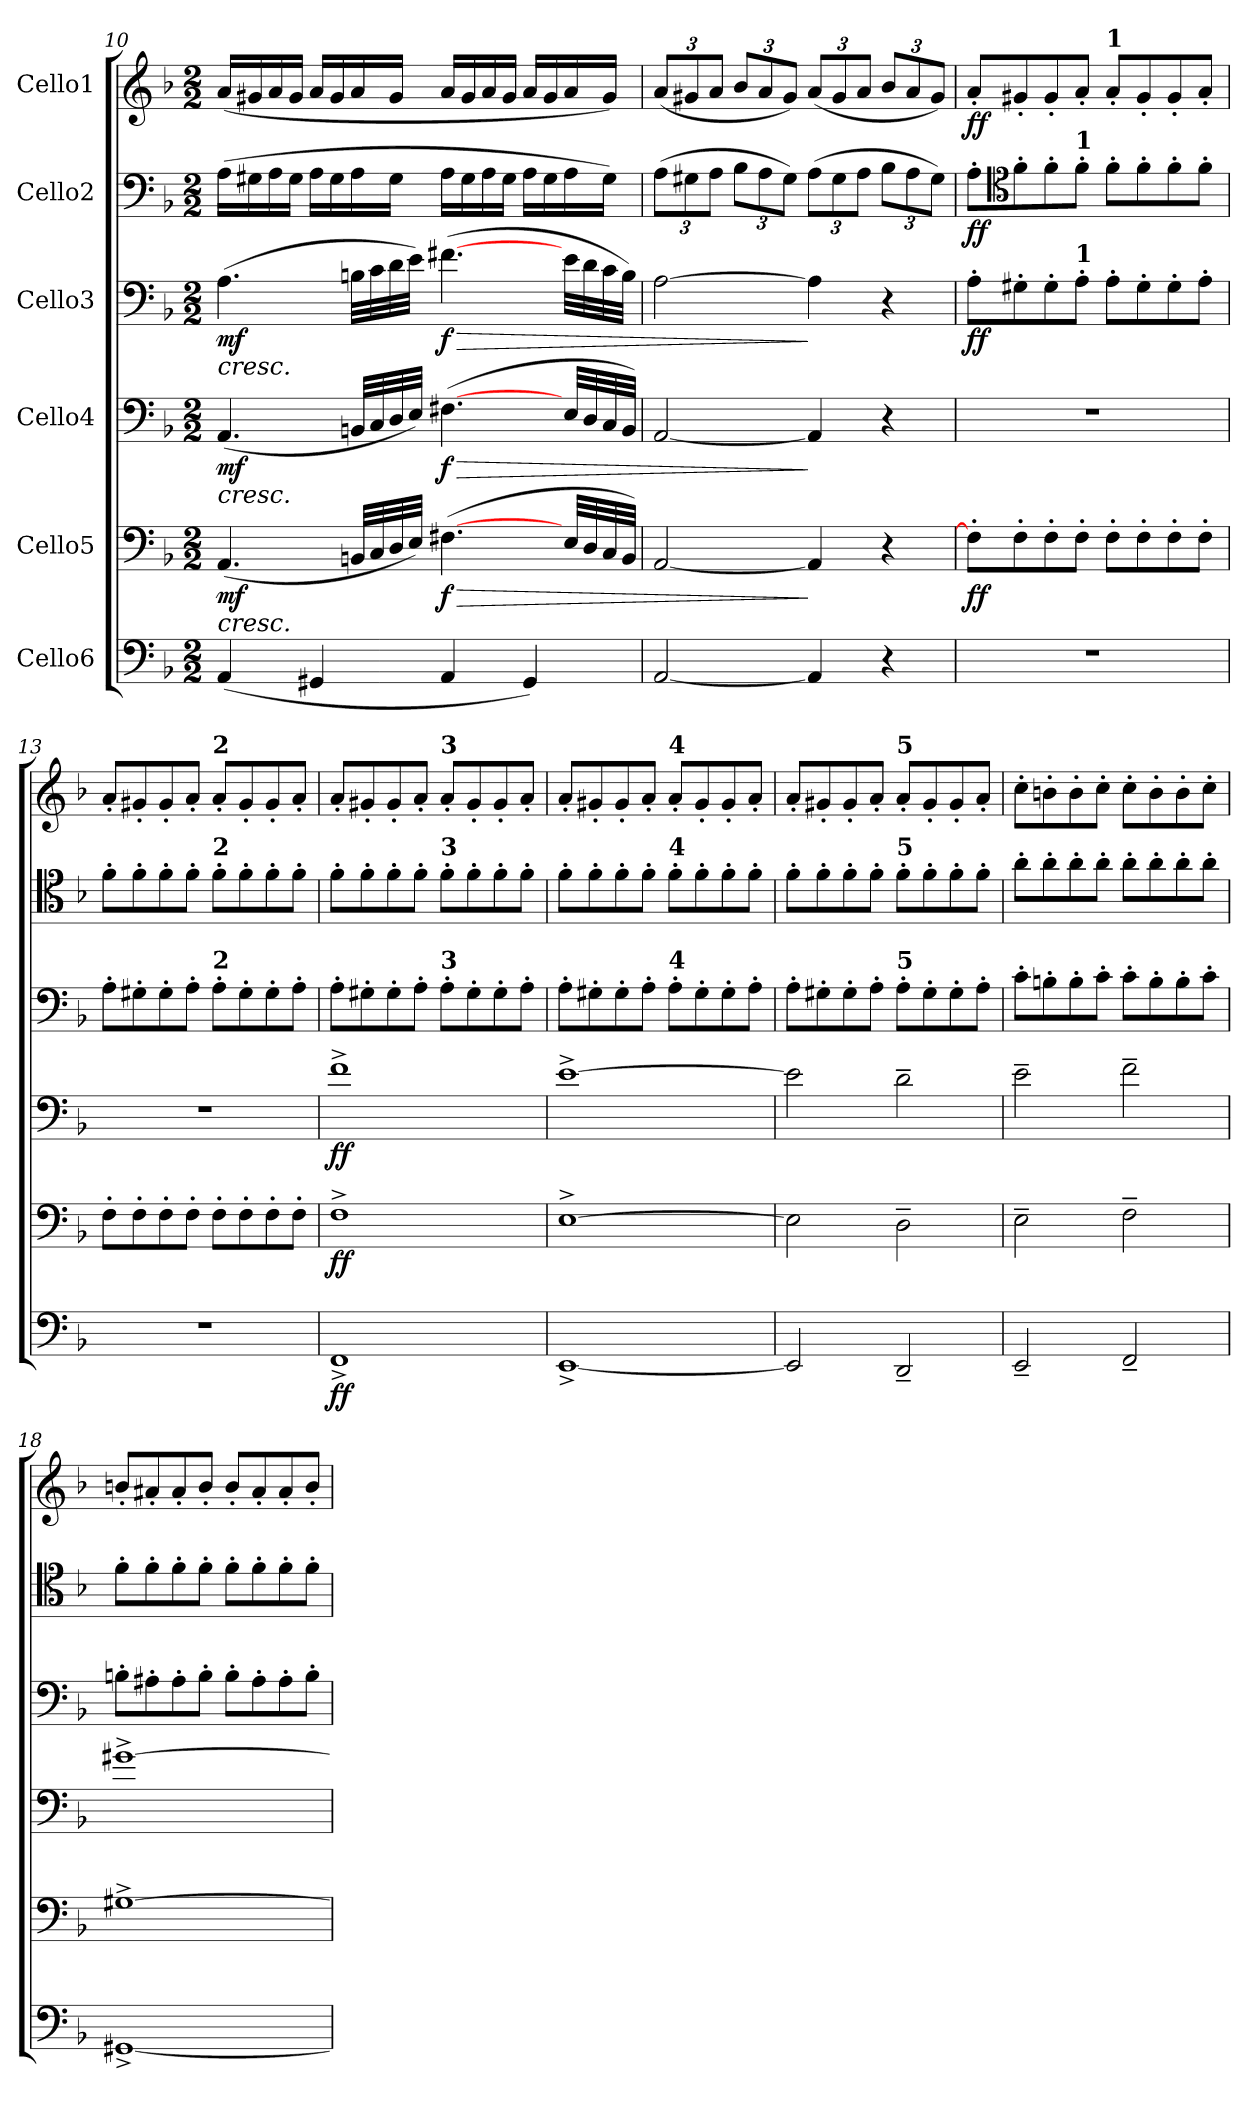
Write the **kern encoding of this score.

**kern	**dynam	**kern	**dynam	**kern	**dynam	**kern	**dynam	**kern	**dynam	**kern	**dynam
*part6	*part6	*part5	*part5	*part4	*part4	*part3	*part3	*part2	*part2	*part1	*part1
*staff6	*staff6	*staff5	*staff5	*staff4	*staff4	*staff3	*staff3	*staff2	*staff2	*staff1	*staff1
*I"Cello6	*	*I"Cello5	*	*I"Cello4	*	*I"Cello3	*	*I"Cello2	*	*I"Cello1	*
!!LO:LB:g=z
*clefF4	*	*clefF4	*	*clefF4	*	*clefF4	*	*clefF4	*	*clefG2	*
*k[b-]	*	*k[b-]	*	*k[b-]	*	*k[b-]	*	*k[b-]	*	*k[b-]	*
*F:	*	*F:	*	*F:	*	*F:	*	*F:	*	*F:	*
*M2/2	*	*M2/2	*	*M2/2	*	*M2/2	*	*M2/2	*	*M2/2	*
=10	=10	=10	=10	=10	=10	=10	=10	=10	=10	=10	=10
!	!	!	!LO:HP:b	!	!LO:HP:b	!	!LO:HP:b	!	!	!	!
!	!	!	!LO:DY:n=1:b	!	!LO:DY:n=1:b	!	!LO:DY:n=1:b	!	!	!	!
(4AA/	.	(4.AA/	< mf	(4.AA/	< mf	(4.A\	< mf	(16A\LL	.	(16a/LL	.
.	.	.	.	.	.	.	.	16G#X\	.	16g#X/	.
.	.	.	.	.	.	.	.	16A\	.	16a/	.
.	.	.	.	.	.	.	.	16G#\JJ	.	16g#/JJ	.
4GG#X/	.	.	.	.	.	.	.	16A\LL	.	16a/LL	.
.	.	.	.	.	.	.	.	16G#\	.	16g#/	.
.	.	32BBn/LLL	.	32BBn/LLL	.	32Bn\LLL	.	16A\	.	16a/	.
.	.	32C/	.	32C/	.	32c\	.	.	.	.	.
.	.	32D/	.	32D/	.	32d\	.	16G#\JJ	.	16g#/JJ	.
.	.	32E/JJJ)	.	32E/JJJ)	.	32e\JJJ)	.	.	.	.	.
!	!	!	!LO:HP:b	!	!LO:HP:b	!	!LO:HP:b	!	!	!	!
!	!	!	!LO:DY:n=2:b	!	!LO:DY:n=2:b	!	!LO:DY:n=2:b	!	!	!	!
4AA/	.	([4.F#X\	> f	([4.F#X\	> f	([4.f#X\	> f	16A\LL	.	16a/LL	.
.	.	.	.	.	.	.	.	16G#\	.	16g#/	.
.	.	.	.	.	.	.	.	16A\	.	16a/	.
.	.	.	.	.	.	.	.	16G#\JJ	.	16g#/JJ	.
4GG#/)	.	.	.	.	.	.	.	16A\LL	.	16a/LL	.
.	.	.	.	.	.	.	.	16G#\	.	16g#/	.
.	.	32E/LLL	.	32E/LLL	.	32e\LLL	.	16A\	.	16a/	.
.	.	32D/	.	32D/	.	32d\	.	.	.	.	.
.	.	32C/	.	32C/	.	32c\	.	16G#\JJ)	.	16g#/JJ)	.
.	.	32BB/JJJ)	[	32BB/JJJ)	[	32B\JJJ)	[	.	.	.	.
!!LO:PB:g=z
=11	=11	=11	=11	=11	=11	=11	=11	=11	=11	=11	=11
*	*	*	*	*	*	*	*	*Xbrackettup	*	*Xbrackettup	*
[2AA/	.	[2AA/	.	[2AA/	.	[2A\	.	(12A\L	.	(12a/L	.
.	.	.	.	.	.	.	.	12G#X\	.	12g#X/	.
.	.	.	.	.	.	.	.	12A\J	.	12a/J	.
.	.	.	.	.	.	.	.	12B-\L	.	12b-/L	.
.	.	.	.	.	.	.	.	12A\	.	12a/	.
.	.	.	.	.	.	.	.	12G#\J)	.	12g#/J)	.
4AA/]	.	4AA/]	]	4AA/]	]	4A\]	]	(12A\L	.	(12a/L	.
.	.	.	.	.	.	.	.	12G#\	.	12g#/	.
.	.	.	.	.	.	.	.	12A\J	.	12a/J	.
4r	.	4r	.	4r	.	4r	.	12B-\L	.	12b-/L	.
.	.	.	.	.	.	.	.	12A\	.	12a/	.
.	.	.	.	.	.	.	.	12G#\J)	.	12g#/J)	.
=12	=12	=12	=12	=12	=12	=12	=12	=12	=12	=12	=12
!	!	!	!LO:DY:b	!	!	!	!LO:DY:b	!	!LO:DY:b	!	!LO:DY:b
1r	.	8F'\L]	ff	1r	.	8A'\L	ff	8A'\L	ff	8a'/L	ff
*	*	*	*	*	*	*	*	*clefC4	*	*	*
.	.	8F'\	.	.	.	8G#X'\	.	8f'\	.	8g#X'/	.
.	.	8F'\	.	.	.	8G#'\	.	8f'\	.	8g#'/	.
!	!	!	!	!	!	!	!	!LO:TX:a:B:t=1	!	!	!
!	!	!	!	!	!	!LO:TX:a:B:t=1	!	!	!	!	!
.	.	8F'\J	.	.	.	8A'\J	.	8f'\J	.	8a'/J	.
!	!	!	!	!	!	!	!	!	!	!LO:TX:a:B:t=1	!
.	.	8F'\L	.	.	.	8A'\L	.	8f'\L	.	8a'/L	.
.	.	8F'\	.	.	.	8G#'\	.	8f'\	.	8g#'/	.
.	.	8F'\	.	.	.	8G#'\	.	8f'\	.	8g#'/	.
.	.	8F'\J	.	.	.	8A'\J	.	8f'\J	.	8a'/J	.
=13	=13	=13	=13	=13	=13	=13	=13	=13	=13	=13	=13
1r	.	8F'\L	.	1r	.	8A'\L	.	8f'\L	.	8a'/L	.
.	.	8F'\	.	.	.	8G#X'\	.	8f'\	.	8g#X'/	.
.	.	8F'\	.	.	.	8G#'\	.	8f'\	.	8g#'/	.
.	.	8F'\J	.	.	.	8A'\J	.	8f'\J	.	8a'/J	.
!	!	!	!	!	!	!	!	!	!	!LO:TX:a:B:t=2	!
!	!	!	!	!	!	!	!	!LO:TX:a:B:t=2	!	!	!
!	!	!	!	!	!	!LO:TX:a:B:t=2	!	!	!	!	!
.	.	8F'\L	.	.	.	8A'\L	.	8f'\L	.	8a'/L	.
.	.	8F'\	.	.	.	8G#'\	.	8f'\	.	8g#'/	.
.	.	8F'\	.	.	.	8G#'\	.	8f'\	.	8g#'/	.
.	.	8F'\J	.	.	.	8A'\J	.	8f'\J	.	8a'/J	.
=14	=14	=14	=14	=14	=14	=14	=14	=14	=14	=14	=14
!	!LO:DY:b	!	!LO:DY:b	!	!LO:DY:b	!	!	!	!	!	!
1FF^	ff	1F^	ff	1f^	ff	8A'\L	.	8f'\L	.	8a'/L	.
.	.	.	.	.	.	8G#X'\	.	8f'\	.	8g#X'/	.
.	.	.	.	.	.	8G#'\	.	8f'\	.	8g#'/	.
.	.	.	.	.	.	8A'\J	.	8f'\J	.	8a'/J	.
!	!	!	!	!	!	!	!	!	!	!LO:TX:a:B:t=3	!
!	!	!	!	!	!	!	!	!LO:TX:a:B:t=3	!	!	!
!	!	!	!	!	!	!LO:TX:a:B:t=3	!	!	!	!	!
.	.	.	.	.	.	8A'\L	.	8f'\L	.	8a'/L	.
.	.	.	.	.	.	8G#'\	.	8f'\	.	8g#'/	.
.	.	.	.	.	.	8G#'\	.	8f'\	.	8g#'/	.
.	.	.	.	.	.	8A'\J	.	8f'\J	.	8a'/J	.
=15	=15	=15	=15	=15	=15	=15	=15	=15	=15	=15	=15
[1EE^	.	[1E^	.	[1e^	.	8A'\L	.	8f'\L	.	8a'/L	.
.	.	.	.	.	.	8G#X'\	.	8f'\	.	8g#X'/	.
.	.	.	.	.	.	8G#'\	.	8f'\	.	8g#'/	.
.	.	.	.	.	.	8A'\J	.	8f'\J	.	8a'/J	.
!	!	!	!	!	!	!	!	!	!	!LO:TX:a:B:t=4	!
!	!	!	!	!	!	!	!	!LO:TX:a:B:t=4	!	!	!
!	!	!	!	!	!	!LO:TX:a:B:t=4	!	!	!	!	!
.	.	.	.	.	.	8A'\L	.	8f'\L	.	8a'/L	.
.	.	.	.	.	.	8G#'\	.	8f'\	.	8g#'/	.
.	.	.	.	.	.	8G#'\	.	8f'\	.	8g#'/	.
.	.	.	.	.	.	8A'\J	.	8f'\J	.	8a'/J	.
!!LO:LB:g=z
=16	=16	=16	=16	=16	=16	=16	=16	=16	=16	=16	=16
2EE/]	.	2E\]	.	2e\]	.	8A'\L	.	8f'\L	.	8a'/L	.
.	.	.	.	.	.	8G#X'\	.	8f'\	.	8g#X'/	.
.	.	.	.	.	.	8G#'\	.	8f'\	.	8g#'/	.
.	.	.	.	.	.	8A'\J	.	8f'\J	.	8a'/J	.
!	!	!	!	!	!	!	!	!	!	!LO:TX:a:B:t=5	!
!	!	!	!	!	!	!	!	!LO:TX:a:B:t=5	!	!	!
!	!	!	!	!	!	!LO:TX:a:B:t=5	!	!	!	!	!
2DD~/	.	2D~\	.	2d~\	.	8A'\L	.	8f'\L	.	8a'/L	.
.	.	.	.	.	.	8G#'\	.	8f'\	.	8g#'/	.
.	.	.	.	.	.	8G#'\	.	8f'\	.	8g#'/	.
.	.	.	.	.	.	8A'\J	.	8f'\J	.	8a'/J	.
=17	=17	=17	=17	=17	=17	=17	=17	=17	=17	=17	=17
2EE~/	.	2E~\	.	2e~\	.	8c'\L	.	8a'\L	.	8cc'\L	.
.	.	.	.	.	.	8Bn'\	.	8a'\	.	8bn'\	.
.	.	.	.	.	.	8B'\	.	8a'\	.	8b'\	.
.	.	.	.	.	.	8c'\J	.	8a'\J	.	8cc'\J	.
2FF~/	.	2F~\	.	2f~\	.	8c'\L	.	8a'\L	.	8cc'\L	.
.	.	.	.	.	.	8B'\	.	8a'\	.	8b'\	.
.	.	.	.	.	.	8B'\	.	8a'\	.	8b'\	.
.	.	.	.	.	.	8c'\J	.	8a'\J	.	8cc'\J	.
=18	=18	=18	=18	=18	=18	=18	=18	=18	=18	=18	=18
[1GG#X^	.	[1G#X^	.	[1g#X^	.	8Bn'\L	.	8f'\L	.	8bn'/L	.
.	.	.	.	.	.	8A#X'\	.	8f'\	.	8a#X'/	.
.	.	.	.	.	.	8A#'\	.	8f'\	.	8a#'/	.
.	.	.	.	.	.	8B'\J	.	8f'\J	.	8b'/J	.
.	.	.	.	.	.	8B'\L	.	8f'\L	.	8b'/L	.
.	.	.	.	.	.	8A#'\	.	8f'\	.	8a#'/	.
.	.	.	.	.	.	8A#'\	.	8f'\	.	8a#'/	.
.	.	.	.	.	.	8B'\J	.	8f'\J	.	8b'/J	.
=	=	=	=	=	=	=	=	=	=	=	=
*-	*-	*-	*-	*-	*-	*-	*-	*-	*-	*-	*-
